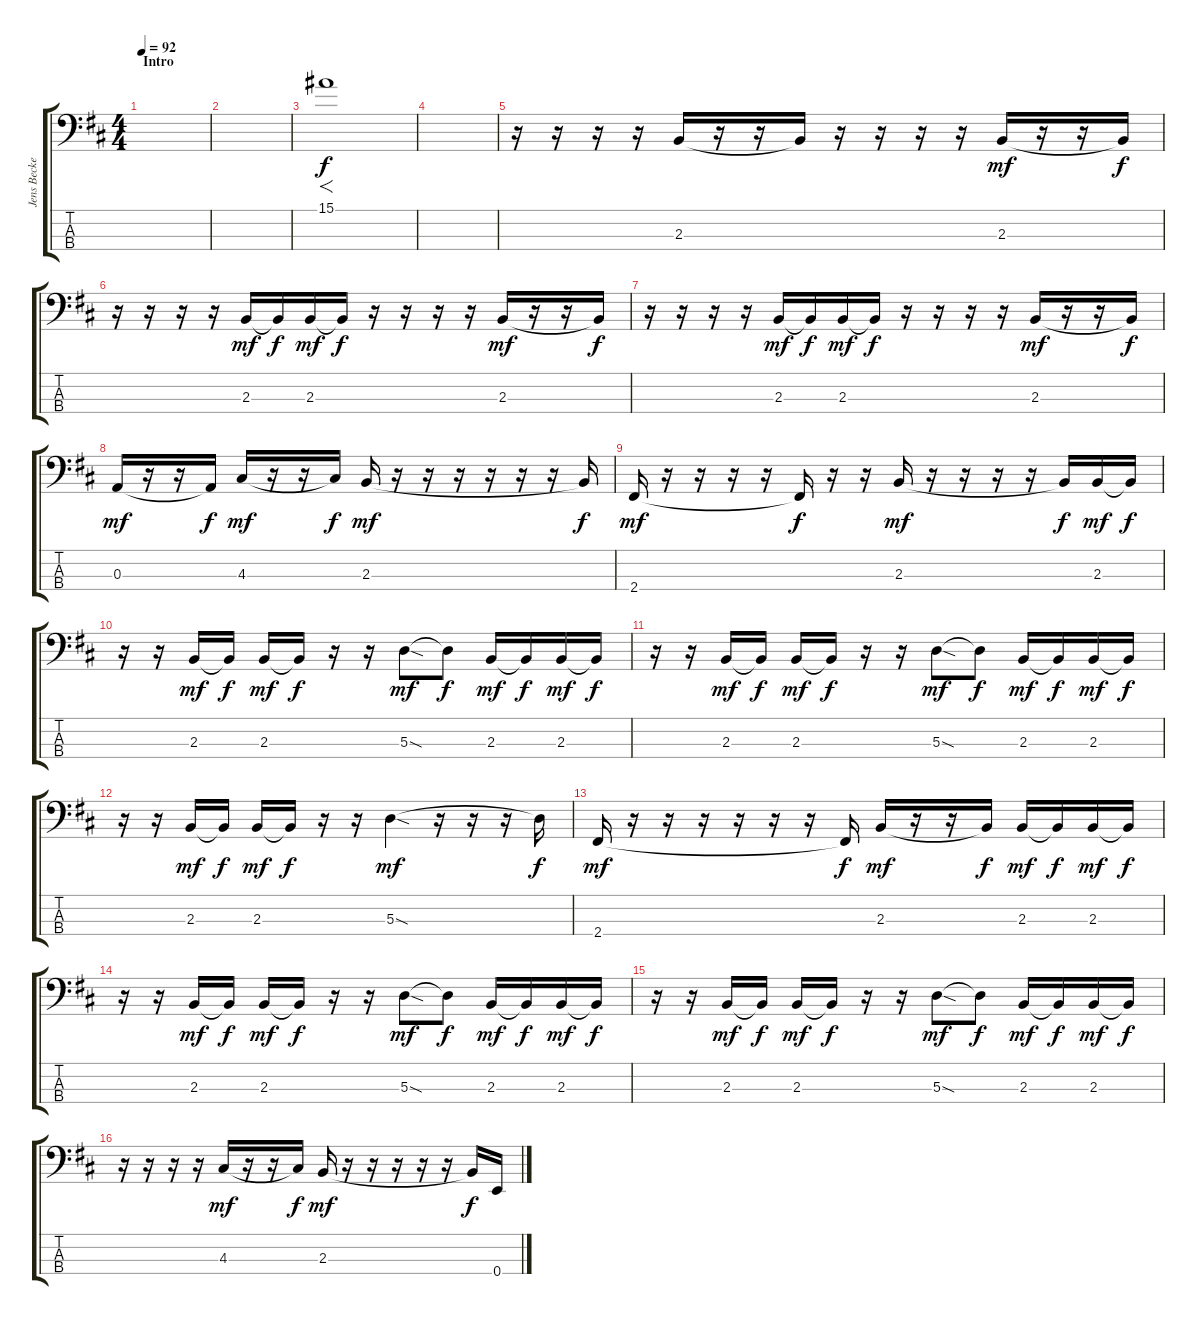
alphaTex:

\track ("Jens Becker" "Jens Becke") {instrument electricbassfinger}
\staff {score tabs}
\tuning (G2 D2 A1 E1) {hide}
\ts (4 4)
\section ("" "Intro")
\tempo 92
\clef f4
\ks bminor
|
|
15.1.1{f instrument reversecymbal} |
|
r.16{instrument electricbassfinger} r.16 r.16 r.16 2.3.16 r.16 r.16 2.3{t}.16{dy f} r.16 r.16 r.16 r.16 2.3.16{dy mf} r.16 r.16 2.3{t}.16{dy f} |
r.16 r.16 r.16 r.16 2.3.16{dy mf} 2.3{t}.16{dy f} 2.3.16{dy mf} 2.3{t}.16{dy f} r.16 r.16 r.16 r.16 2.3.16{dy mf} r.16 r.16 2.3{t}.16{dy f} |
r.16 r.16 r.16 r.16 2.3.16{dy mf} 2.3{t}.16{dy f} 2.3.16{dy mf} 2.3{t}.16{dy f} r.16 r.16 r.16 r.16 2.3.16{dy mf} r.16 r.16 2.3{t}.16{dy f} |
0.3.16{dy mf} r.16 r.16 0.3{t}.16{dy f} 4.3.16{dy mf} r.16 r.16 4.3{t}.16{dy f} 2.3.16{dy mf} r.16 r.16 r.16 r.16 r.16 r.16 2.3{t}.16{dy f} |
2.4.16{dy mf} r.16 r.16 r.16 r.16 2.4{t}.16{dy f} r.16 r.16 2.3.16{dy mf} r.16 r.16 r.16 r.16 2.3{t}.16{dy f} 2.3.16{dy mf} 2.3{t}.16{dy f} |
r.16 r.16 2.3.16{dy mf} 2.3{t}.16{dy f} 2.3.16{dy mf} 2.3{t}.16{dy f} r.16 r.16 5.3{sod}.8{dy mf} 5.3{t}.8{dy f} 2.3.16{dy mf} 2.3{t}.16{dy f} 2.3.16{dy mf} 2.3{t}.16{dy f} |
r.16 r.16 2.3.16{dy mf} 2.3{t}.16{dy f} 2.3.16{dy mf} 2.3{t}.16{dy f} r.16 r.16 5.3{sod}.8{dy mf} 5.3{t}.8{dy f} 2.3.16{dy mf} 2.3{t}.16{dy f} 2.3.16{dy mf} 2.3{t}.16{dy f} |
r.16 r.16 2.3.16{dy mf} 2.3{t}.16{dy f} 2.3.16{dy mf} 2.3{t}.16{dy f} r.16 r.16 5.3{sod}.4{dy mf} r.16 r.16 r.16 5.3{t}.16{dy f} |
2.4.16{dy mf} r.16 r.16 r.16 r.16 r.16 r.16 2.4{t}.16{dy f} 2.3.16{dy mf} r.16 r.16 2.3{t}.16{dy f} 2.3.16{dy mf} 2.3{t}.16{dy f} 2.3.16{dy mf} 2.3{t}.16{dy f} |
r.16 r.16 2.3.16{dy mf} 2.3{t}.16{dy f} 2.3.16{dy mf} 2.3{t}.16{dy f} r.16 r.16 5.3{sod}.8{dy mf} 5.3{t}.8{dy f} 2.3.16{dy mf} 2.3{t}.16{dy f} 2.3.16{dy mf} 2.3{t}.16{dy f} |
r.16 r.16 2.3.16{dy mf} 2.3{t}.16{dy f} 2.3.16{dy mf} 2.3{t}.16{dy f} r.16 r.16 5.3{sod}.8{dy mf} 5.3{t}.8{dy f} 2.3.16{dy mf} 2.3{t}.16{dy f} 2.3.16{dy mf} 2.3{t}.16{dy f} |
r.16 r.16 r.16 r.16 4.3.16{dy mf} r.16 r.16 4.3{t}.16{dy f} 2.3.16{dy mf} r.16 r.16 r.16 r.16 r.16 2.3{t}.16{dy f} 0.4.16
